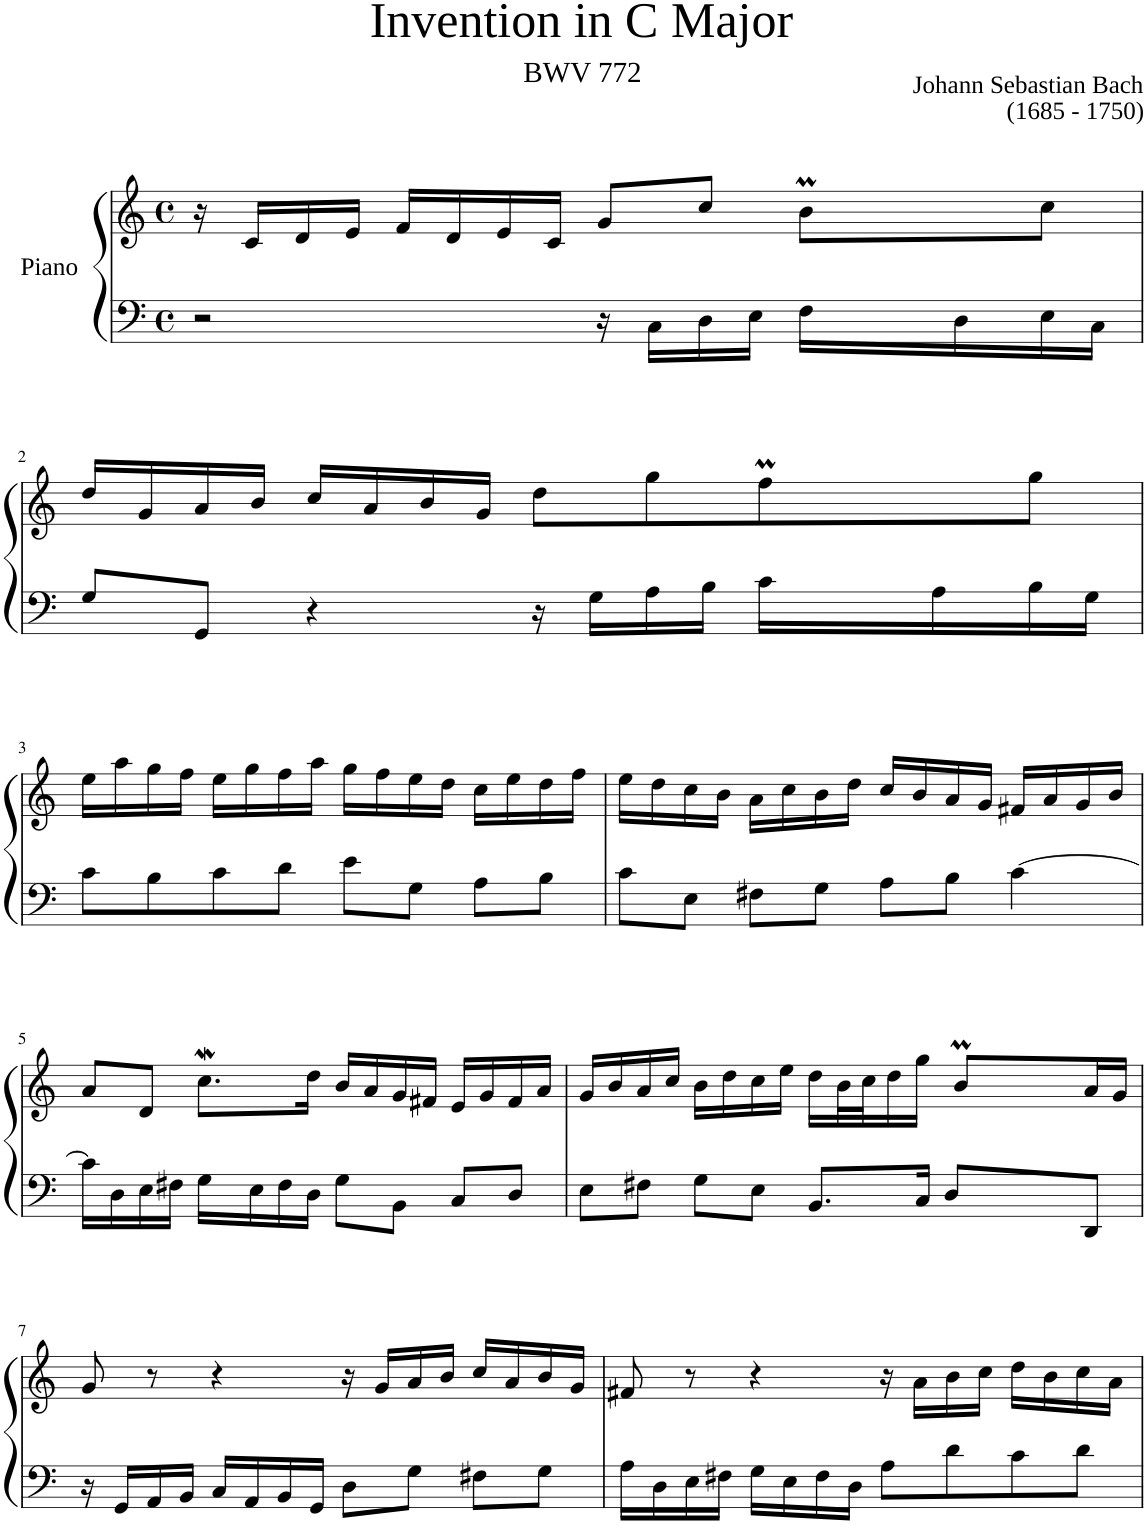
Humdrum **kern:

**kern	**kern
*part1	*part1
*staff2	*staff1
*I"Piano	*
*I'Pno	*
*clefF4	*clefG2
*k[]	*k[]
*M4/4	*M4/4
*met(c)	*met(c)
=1	=1
*	*^
2r	16r	2.ryy
.	16c/LL	.
.	16d/	.
.	16e/JJ	.
.	16f/LL	.
.	16d/	.
.	16e/	.
.	16c/JJ	.
16r	8g/L	.
16C\LL	.	.
16D\	8cc/J	.
16E\JJ	.	.
16F\LL	8bm\L	64cc!
.	.	64b!
.	.	64cc!
.	.	64b!
16D\	.	64cc!
.	.	32.b!
16E\	8cc\J	8ryy
16C\JJ	.	.
!!LO:LB:g=z	!!
=2	=2	=2
8G/L	16dd/LL	2.ryy
.	16g/	.
8GG/J	16a/	.
.	16b/JJ	.
4r	16cc/LL	.
.	16a/	.
.	16b/	.
.	16g/JJ	.
16r	8dd\L	.
16G\LL	.	.
16A\	8gg\	.
16B\JJ	.	.
16c\LL	8ffM\	64gg!
.	.	64ff!
.	.	64gg!
.	.	64ff!
16A\	.	64gg!
.	.	32.ff!
16B\	8gg\J	8ryy
16G\JJ	.	.
*	*v	*v
!!LO:LB:g=z
=3	=3
8c\L	16ee\LL
.	16aa\
8B\	16gg\
.	16ff\JJ
8c\	16ee\LL
.	16gg\
8d\J	16ff\
.	16aa\JJ
8e\L	16gg\LL
.	16ff\
8G\J	16ee\
.	16dd\JJ
8A\L	16cc\LL
.	16ee\
8B\J	16dd\
.	16ff\JJ
=4	=4
8c\L	16ee\LL
.	16dd\
8E\J	16cc\
.	16b\JJ
8F#X\L	16a\LL
.	16cc\
8G\J	16b\
.	16dd\JJ
8A\L	16cc/LL
.	16b/
8B\J	16a/
.	16g/JJ
[4c\	16f#X/LL
.	16a/
.	16g/
.	16b/JJ
!!LO:LB:g=z
=5	=5
*	*^
16c\LL]	8a/L	4ryy
16D\	.	.
16E\	8d/J	.
16F#X\JJ	.	.
*	*	*Xtuplet
16G\LL	8.ccw\L	128%3cc!
.	.	128%3b!
.	.	32%3.cc!
16E\	.	.
16F#\	.	.
16D\JJ	16dd\Jk	2ryy
8G\L	16b/LL	.
.	16a/	.
8BB\J	16g/	.
.	16f#X/JJ	.
8C/L	16e/LL	.
.	16g/	.
8D/J	16f#/	.
.	16a/JJ	16ryy
=6	=6	=6
8E\L	16g/LL	2.ryy
.	16b/	.
8F#X\J	16a/	.
.	16cc/JJ	.
8G\L	16b\LL	.
.	16dd\	.
8E\J	16cc\	.
.	16ee\JJ	.
8.BB/L	16dd\LL	.
.	32b\L	.
.	32cc\J	.
.	16dd\	.
16C/Jk	16gg\JJ	.
8D/L	8bm/L	64cc!
.	.	64b!
.	.	64cc!
.	.	64b!
.	.	64cc!
.	.	32.b!
8DD/J	16a/L	8ryy
.	16g/JJ	.
*	*v	*v
!!LO:LB:g=z
=7	=7
16r	8g/
16GG/LL	.
16AA/	8r
16BB/JJ	.
16C/LL	4r
16AA/	.
16BB/	.
16GG/JJ	.
8D\L	16r
.	16g/LL
8G\J	16a/
.	16b/JJ
8F#X\L	16cc/LL
.	16a/
8G\J	16b/
.	16g/JJ
=8	=8
16A\LL	8f#X/
16D\	.
16E\	8r
16F#X\JJ	.
16G\LL	4r
16E\	.
16F#\	.
16D\JJ	.
8A\L	16r
.	16a\LL
8d\	16b\
.	16cc\JJ
8c\	16dd\LL
.	16b\
8d\J	16cc\
.	16a\JJ
=	=
*-	*-
